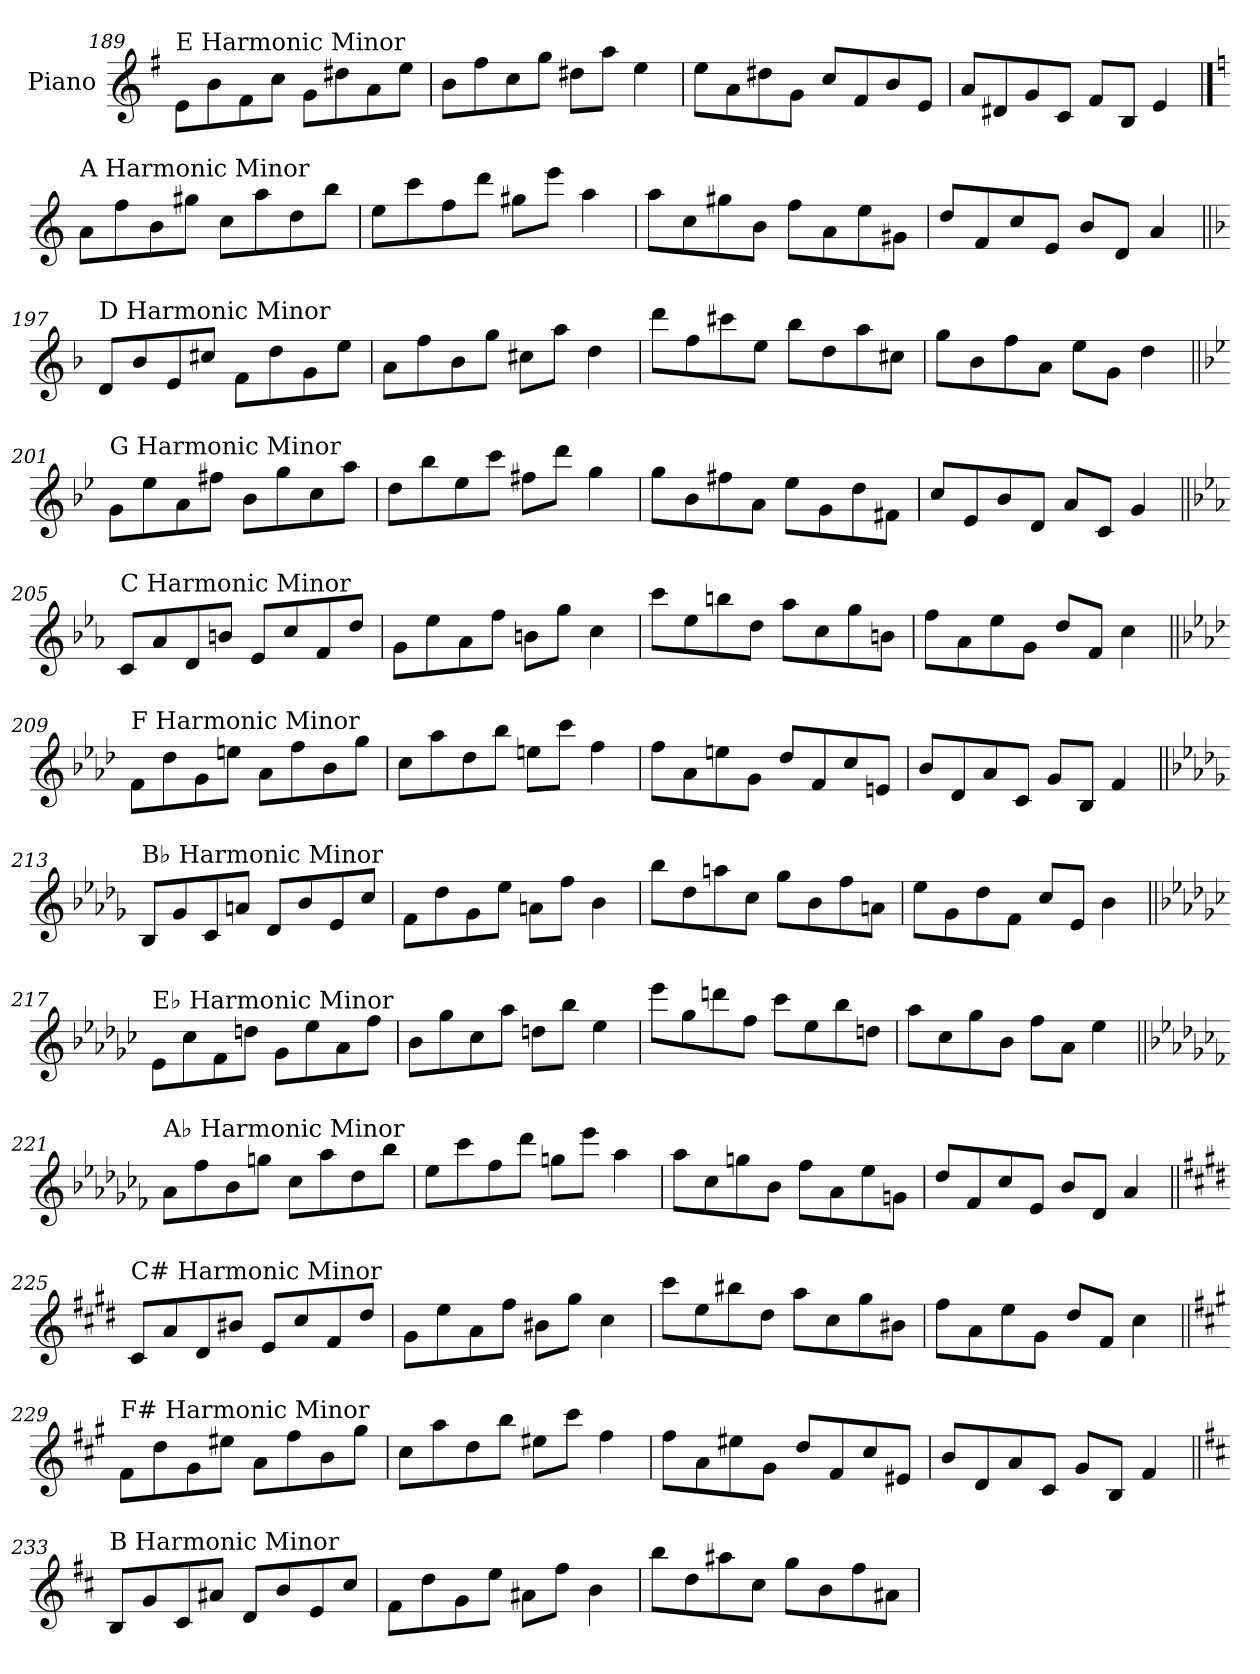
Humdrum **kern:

**kern
*part1
*staff1
*I"Piano
*I'Pno.
!!LO:LB:g=z
*clefG2
*k[f#]
=189
!LO:TX:a:t=E Harmonic Minor
8e\L
8b\
8f#\
8cc\J
8g\L
8dd#X\
8a\
8ee\J
=190
8b\L
8ff#\
8cc\
8gg\J
8dd#X\L
8aa\J
4ee\
=191
8ee\L
8a\
8dd#X\
8g\J
8cc/L
8f#/
8b/
8e/J
=192
8a/L
8d#X/
8g/
8c/J
8f#/L
8B/J
4e/
!!LO:PB:g=z
==193
*k[]
!LO:TX:a:t=A Harmonic Minor
8a\L
8ff\
8b\
8gg#X\J
8cc\L
8aa\
8dd\
8bb\J
=194
8ee\L
8ccc\
8ff\
8ddd\J
8gg#X\L
8eee\J
4aa\
=195
8aa\L
8cc\
8gg#X\
8b\J
8ff\L
8a\
8ee\
8g#X\J
=196
8dd/L
8f/
8cc/
8e/J
8b/L
8d/J
4a/
!!LO:LB:g=z
=197||
*k[b-]
!LO:TX:a:t=D Harmonic Minor
8d/L
8b-/
8e/
8cc#X/J
8f\L
8dd\
8g\
8ee\J
=198
8a\L
8ff\
8b-\
8gg\J
8cc#X\L
8aa\J
4dd\
=199
8ddd\L
8ff\
8ccc#X\
8ee\J
8bb-\L
8dd\
8aa\
8cc#X\J
=200
8gg\L
8b-\
8ff\
8a\J
8ee\L
8g\J
4dd\
!!LO:LB:g=z
=201||
*k[b-e-]
!LO:TX:a:t=G Harmonic Minor
8g\L
8ee-\
8a\
8ff#X\J
8b-\L
8gg\
8cc\
8aa\J
=202
8dd\L
8bb-\
8ee-\
8ccc\J
8ff#X\L
8ddd\J
4gg\
=203
8gg\L
8b-\
8ff#X\
8a\J
8ee-\L
8g\
8dd\
8f#X\J
=204
8cc/L
8e-/
8b-/
8d/J
8a/L
8c/J
4g/
!!LO:LB:g=z
=205||
*k[b-e-a-]
!LO:TX:a:t=C Harmonic Minor
8c/L
8a-/
8d/
8bn/J
8e-/L
8cc/
8f/
8dd/J
=206
8g\L
8ee-\
8a-\
8ff\J
8bn\L
8gg\J
4cc\
=207
8ccc\L
8ee-\
8bbn\
8dd\J
8aa-\L
8cc\
8gg\
8bn\J
=208
8ff\L
8a-\
8ee-\
8g\J
8dd/L
8f/J
4cc\
!!LO:LB:g=z
=209||
*k[b-e-a-d-]
!LO:TX:a:t=F Harmonic Minor
8f\L
8dd-\
8g\
8een\J
8a-\L
8ff\
8b-\
8gg\J
=210
8cc\L
8aa-\
8dd-\
8bb-\J
8een\L
8ccc\J
4ff\
=211
8ff\L
8a-\
8een\
8g\J
8dd-/L
8f/
8cc/
8en/J
=212
8b-/L
8d-/
8a-/
8c/J
8g/L
8B-/J
4f/
!!LO:LB:g=z
=213||
*k[b-e-a-d-g-]
!LO:TX:a:t=B♭ Harmonic Minor
8B-/L
8g-/
8c/
8an/J
8d-/L
8b-/
8e-/
8cc/J
=214
8f\L
8dd-\
8g-\
8ee-\J
8an\L
8ff\J
4b-\
=215
8bb-\L
8dd-\
8aan\
8cc\J
8gg-\L
8b-\
8ff\
8an\J
=216
8ee-\L
8g-\
8dd-\
8f\J
8cc/L
8e-/J
4b-\
!!LO:PB:g=z
=217||
*k[b-e-a-d-g-c-]
!LO:TX:a:t=E♭ Harmonic Minor
8e-\L
8cc-\
8f\
8ddn\J
8g-\L
8ee-\
8a-\
8ff\J
=218
8b-\L
8gg-\
8cc-\
8aa-\J
8ddn\L
8bb-\J
4ee-\
=219
8eee-\L
8gg-\
8dddn\
8ff\J
8ccc-\L
8ee-\
8bb-\
8ddn\J
=220
8aa-\L
8cc-\
8gg-\
8b-\J
8ff\L
8a-\J
4ee-\
!!LO:LB:g=z
=221||
*k[b-e-a-d-g-c-f-]
!LO:TX:a:t=A♭ Harmonic Minor
8a-\L
8ff-\
8b-\
8ggn\J
8cc-\L
8aa-\
8dd-\
8bb-\J
=222
8ee-\L
8ccc-\
8ff-\
8ddd-\J
8ggn\L
8eee-\J
4aa-\
=223
8aa-\L
8cc-\
8ggn\
8b-\J
8ff-\L
8a-\
8ee-\
8gn\J
=224
8dd-/L
8f-/
8cc-/
8e-/J
8b-/L
8d-/J
4a-/
!!LO:LB:g=z
=225||
*k[f#c#g#d#]
!LO:TX:a:t=C# Harmonic Minor
8c#/L
8a/
8d#/
8b#X/J
8e/L
8cc#/
8f#/
8dd#/J
=226
8g#\L
8ee\
8a\
8ff#\J
8b#X\L
8gg#\J
4cc#\
=227
8ccc#\L
8ee\
8bb#X\
8dd#\J
8aa\L
8cc#\
8gg#\
8b#X\J
=228
8ff#\L
8a\
8ee\
8g#\J
8dd#/L
8f#/J
4cc#\
!!LO:LB:g=z
=229||
*k[f#c#g#]
!LO:TX:a:t=F# Harmonic Minor
8f#\L
8dd\
8g#\
8ee#X\J
8a\L
8ff#\
8b\
8gg#\J
=230
8cc#\L
8aa\
8dd\
8bb\J
8ee#X\L
8ccc#\J
4ff#\
=231
8ff#\L
8a\
8ee#X\
8g#\J
8dd/L
8f#/
8cc#/
8e#X/J
=232
8b/L
8d/
8a/
8c#/J
8g#/L
8B/J
4f#/
!!LO:LB:g=z
=233||
*k[f#c#]
!LO:TX:a:t=B Harmonic Minor
8B/L
8g/
8c#/
8a#X/J
8d/L
8b/
8e/
8cc#/J
=234
8f#\L
8dd\
8g\
8ee\J
8a#X\L
8ff#\J
4b\
=235
8bb\L
8dd\
8aa#X\
8cc#\J
8gg\L
8b\
8ff#\
8a#X\J
=
*-
